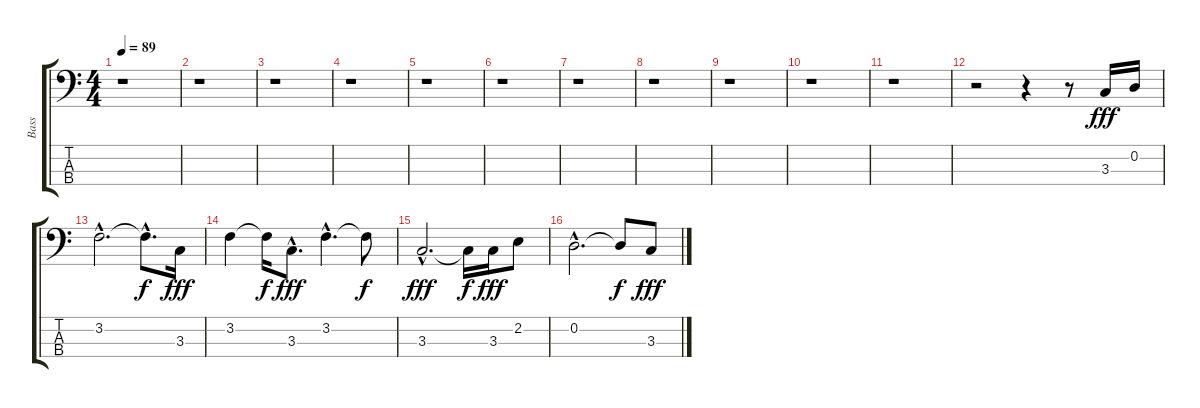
\track ("Bass" "Bass") {instrument electricbasspick}
\staff {score tabs}
\tuning (G2 D2 A1 E1) {hide}
\ts (4 4)
\tempo 89
\clef f4
\ks c
r.1{dy fff instrument electricbasspick} |
r.1 |
r.1 |
r.1 |
r.1 |
r.1 |
r.1 |
r.1 |
r.1 |
r.1 |
r.1 |
r.2 r.4 r.8 3.3.16 0.2.16 |
3.2{hac}.2{d} 3.2{hac t}.8{d dy f} 3.3.16{dy fff} |
3.2.4 3.2{t}.16{dy f} 3.3{hac}.8{d dy fff} 3.2{hac}.4{d} 3.2{t}.8{dy f} |
3.3{hac}.2{d dy fff} 3.3{t}.16{dy f} 3.3.16{dy fff} 2.2.8 |
0.2{hac}.2{d} 0.2{t}.8{dy f} 3.3.8{dy fff}
